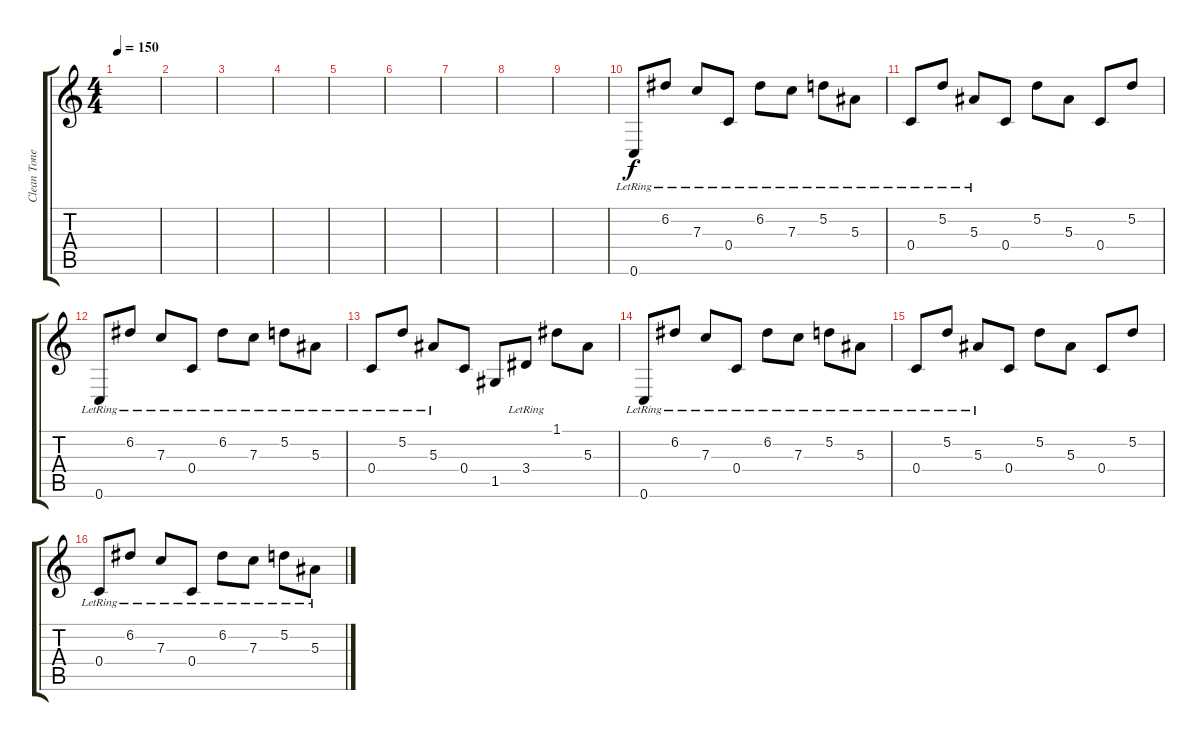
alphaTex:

\track ("Clean Tone" "Clean Tone") {instrument electricguitarclean}
\staff {score tabs}
\tuning (D4 A3 F3 C3 G2 C2) {hide}
\ts (4 4)
\tempo 150
\clef g2
\ks c
|
|
|
|
|
|
|
|
|
0.6{lr}.8{instrument electricguitarclean} 6.2{lr}.8 7.3{lr}.8 0.4{lr}.8 6.2{lr}.8 7.3{lr}.8 5.2{lr}.8 5.3{lr}.8 |
0.4{lr}.8 5.2{lr}.8 5.3{lr}.8 0.4.8 5.2.8 5.3.8 0.4.8 5.2.8 |
0.6{lr}.8{instrument electricguitarclean} 6.2{lr}.8 7.3{lr}.8 0.4{lr}.8 6.2{lr}.8 7.3{lr}.8 5.2{lr}.8 5.3{lr}.8 |
0.4{lr}.8 5.2{lr}.8 5.3{lr}.8 0.4.8 1.5.8 3.4{lr}.8 1.1.8 5.3.8 |
0.6{lr}.8{instrument electricguitarclean} 6.2{lr}.8 7.3{lr}.8 0.4{lr}.8 6.2{lr}.8 7.3{lr}.8 5.2{lr}.8 5.3{lr}.8 |
0.4{lr}.8 5.2{lr}.8 5.3{lr}.8 0.4.8 5.2.8 5.3.8 0.4.8 5.2.8 |
0.4{lr}.8{instrument electricguitarclean} 6.2{lr}.8 7.3{lr}.8 0.4{lr}.8 6.2{lr}.8 7.3{lr}.8 5.2{lr}.8 5.3{lr}.8
